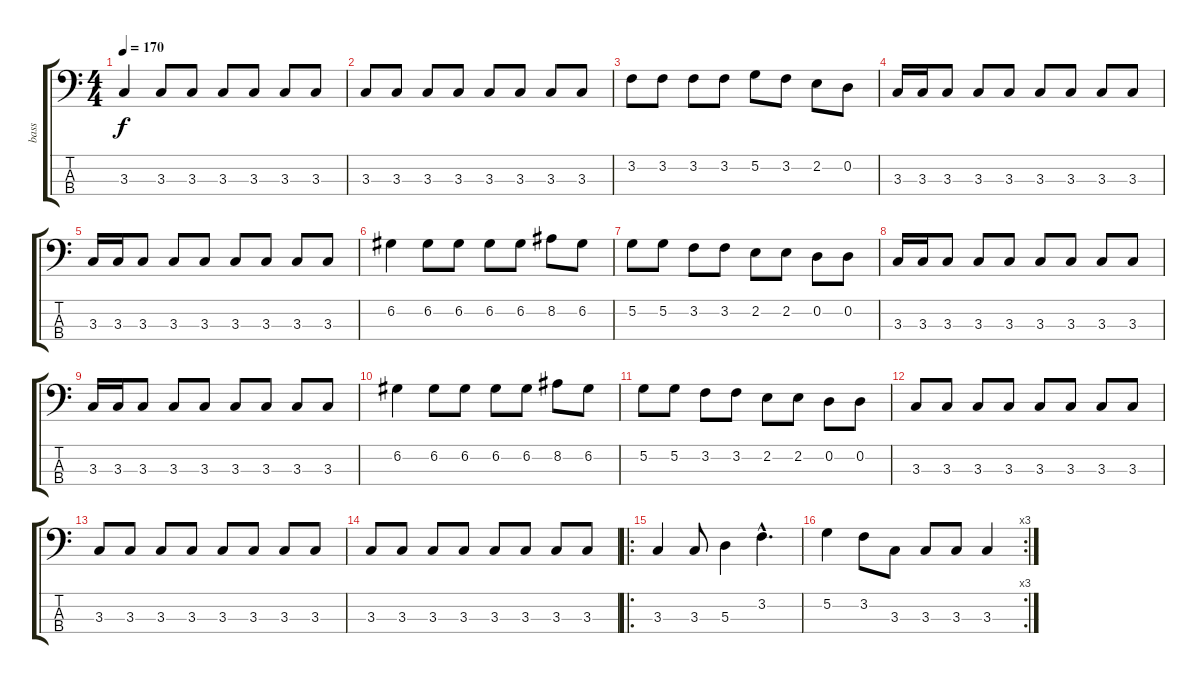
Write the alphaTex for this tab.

\track ("bass" "bass") {instrument electricbasspick}
\staff {score tabs}
\tuning (G2 D2 A1 E1) {hide}
\ts (4 4)
\tempo 170
\clef f4
\ks c
3.3.4{dy f} 3.3.8 3.3.8 3.3.8 3.3.8 3.3.8 3.3.8 |
3.3.8 3.3.8 3.3.8 3.3.8 3.3.8 3.3.8 3.3.8 3.3.8 |
3.2.8 3.2.8 3.2.8 3.2.8 5.2.8 3.2.8 2.2.8 0.2.8 |
3.3.16 3.3.16 3.3.8 3.3.8 3.3.8 3.3.8 3.3.8 3.3.8 3.3.8 |
3.3.16 3.3.16 3.3.8 3.3.8 3.3.8 3.3.8 3.3.8 3.3.8 3.3.8 |
6.2.4 6.2.8 6.2.8 6.2.8 6.2.8 8.2.8 6.2.8 |
5.2.8 5.2.8 3.2.8 3.2.8 2.2.8 2.2.8 0.2.8 0.2.8 |
3.3.16 3.3.16 3.3.8 3.3.8 3.3.8 3.3.8 3.3.8 3.3.8 3.3.8 |
3.3.16 3.3.16 3.3.8 3.3.8 3.3.8 3.3.8 3.3.8 3.3.8 3.3.8 |
6.2.4 6.2.8 6.2.8 6.2.8 6.2.8 8.2.8 6.2.8 |
5.2.8 5.2.8 3.2.8 3.2.8 2.2.8 2.2.8 0.2.8 0.2.8 |
3.3.8 3.3.8 3.3.8 3.3.8 3.3.8 3.3.8 3.3.8 3.3.8 |
3.3.8 3.3.8 3.3.8 3.3.8 3.3.8 3.3.8 3.3.8 3.3.8 |
3.3.8 3.3.8 3.3.8 3.3.8 3.3.8 3.3.8 3.3.8 3.3.8 |
\ro
3.3.4 3.3.8 5.3.4 3.2{hac}.4{d} |
\rc 3
5.2.4 3.2.8 3.3.8 3.3.8 3.3.8 3.3.4
